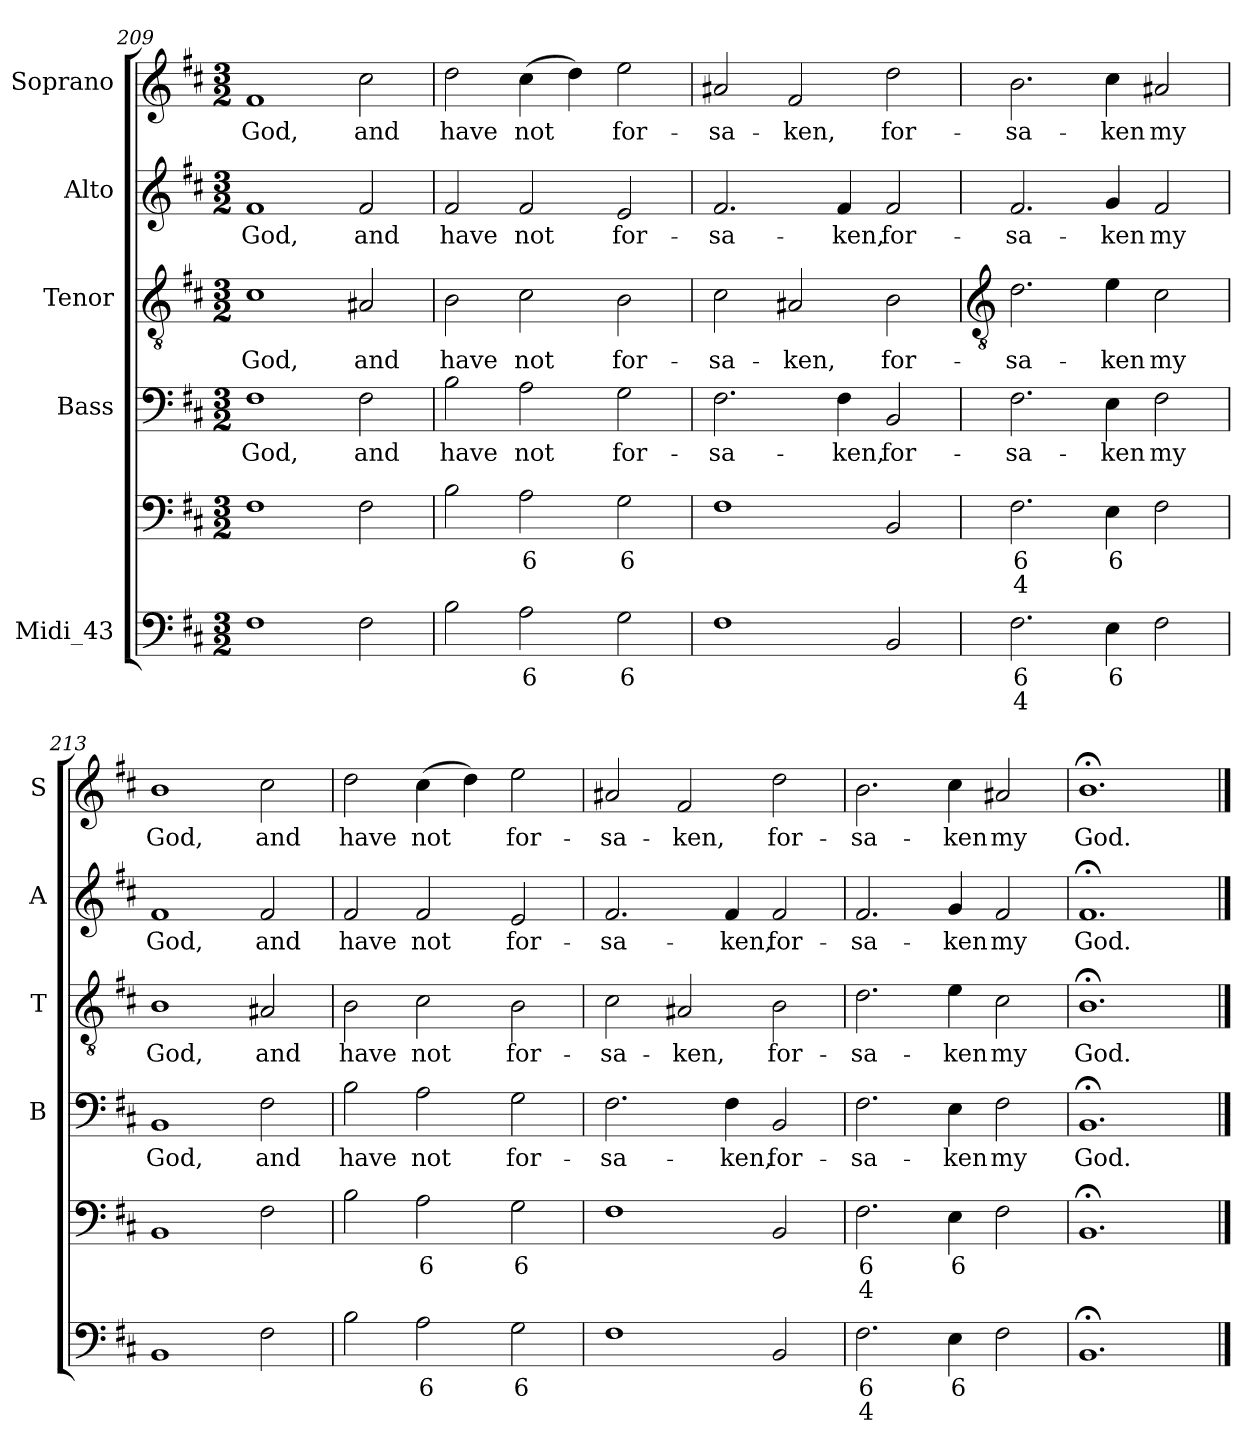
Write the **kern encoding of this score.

**kern	**text	**text	**kern	**text	**text	**kern	**text	**kern	**text	**kern	**text	**kern	**text
*part5	*part5	*part5	*part5	*part5	*part5	*part4	*part4	*part3	*part3	*part2	*part2	*part1	*part1
*staff6	*staff6	*staff6	*staff5	*staff5	*staff5	*staff4	*staff4	*staff3	*staff3	*staff2	*staff2	*staff1	*staff1
*I"Midi_43	*	*	*	*	*	*I"Bass	*	*I"Tenor	*	*I"Alto	*	*I"Soprano	*
*	*	*	*	*	*	*I'B	*	*I'T	*	*I'A	*	*I'S	*
*clefF4	*	*	*clefF4	*	*	*clefF4	*	*clefGv2	*	*clefG2	*	*clefG2	*
*k[f#c#]	*	*	*k[f#c#]	*	*	*k[f#c#]	*	*k[f#c#]	*	*k[f#c#]	*	*k[f#c#]	*
*D:	*	*	*D:	*	*	*D:	*	*D:	*	*D:	*	*D:	*
*M3/2	*	*	*M3/2	*	*	*M3/2	*	*M3/2	*	*M3/2	*	*M3/2	*
=209	=209	=209	=209	=209	=209	=209	=209	=209	=209	=209	=209	=209	=209
!	!	!	!	!	!	!	!LO:LY:b	!	!LO:LY:b	!	!LO:LY:b	!	!LO:LY:b
1F#	.	.	1F#	.	.	1F#	God,	1c#	God,	1f#	God,	1f#	God,
!	!	!	!	!	!	!	!LO:LY:b	!	!LO:LY:b	!	!LO:LY:b	!	!LO:LY:b
2F#	.	.	2F#	.	.	2F#	and	2A#X	and	2f#	and	2cc#	and
=210	=210	=210	=210	=210	=210	=210	=210	=210	=210	=210	=210	=210	=210
!	!	!	!	!	!	!	!LO:LY:b	!	!LO:LY:b	!	!LO:LY:b	!	!LO:LY:b
2B	.	.	2B	.	.	2B	have	2B	have	2f#	have	2dd	have
!	!LO:LY:b	!	!	!LO:LY:b	!	!	!LO:LY:b	!	!LO:LY:b	!	!LO:LY:b	!	!LO:LY:b
2A	6	.	2A	6	.	2A	not	2c#	not	2f#	not	(>4cc#	not
.	.	.	.	.	.	.	.	.	.	.	.	4dd)	.
!	!LO:LY:b	!	!	!LO:LY:b	!	!	!LO:LY:b	!	!LO:LY:b	!	!LO:LY:b	!	!LO:LY:b
2G	6	.	2G	6	.	2G	for-	2B	for-	2e	for-	2ee	for-
=211	=211	=211	=211	=211	=211	=211	=211	=211	=211	=211	=211	=211	=211
!	!	!	!	!	!	!	!LO:LY:b	!	!LO:LY:b	!	!LO:LY:b	!	!LO:LY:b
1F#	.	.	1F#	.	.	2.F#	-sa-	2c#	-sa-	2.f#	-sa-	2a#X	-sa-
!	!	!	!	!	!	!	!	!	!LO:LY:b	!	!	!	!LO:LY:b
.	.	.	.	.	.	.	.	2A#X	-ken,	.	.	2f#	-ken,
!	!	!	!	!	!	!	!LO:LY:b	!	!	!	!LO:LY:b	!	!
.	.	.	.	.	.	4F#	-ken,	.	.	4f#	-ken,	.	.
!	!	!	!	!	!	!	!LO:LY:b	!	!LO:LY:b	!	!LO:LY:b	!	!LO:LY:b
2BB	.	.	2BB	.	.	2BB	for-	2B	for-	2f#	for-	2dd	for-
!!LO:LB:g=z
=212	=212	=212	=212	=212	=212	=212	=212	=212	=212	=212	=212	=212	=212
*	*	*	*	*	*	*	*	*clefGv2	*	*	*	*	*
!	!LO:LY:b	!LO:LY:b	!	!LO:LY:b	!LO:LY:b	!	!LO:LY:b	!	!LO:LY:b	!	!LO:LY:b	!	!LO:LY:b
2.F#	6	4	2.F#	6	4	2.F#	-sa-	2.d	-sa-	2.f#	-sa-	2.b	-sa-
!	!LO:LY:b	!	!	!LO:LY:b	!	!	!LO:LY:b	!	!LO:LY:b	!	!LO:LY:b	!	!LO:LY:b
4E	6	.	4E	6	.	4E	-ken	4e	-ken	4g	-ken	4cc#	-ken
!	!	!	!	!	!	!	!LO:LY:b	!	!LO:LY:b	!	!LO:LY:b	!	!LO:LY:b
2F#	.	.	2F#	.	.	2F#	my	2c#	my	2f#	my	2a#X	my
=213	=213	=213	=213	=213	=213	=213	=213	=213	=213	=213	=213	=213	=213
!	!	!	!	!	!	!	!LO:LY:b	!	!LO:LY:b	!	!LO:LY:b	!	!LO:LY:b
1BB	.	.	1BB	.	.	1BB	God,	1B	God,	1f#	God,	1b	God,
!	!	!	!	!	!	!	!LO:LY:b	!	!LO:LY:b	!	!LO:LY:b	!	!LO:LY:b
2F#	.	.	2F#	.	.	2F#	and	2A#X	and	2f#	and	2cc#	and
=214	=214	=214	=214	=214	=214	=214	=214	=214	=214	=214	=214	=214	=214
!	!	!	!	!	!	!	!LO:LY:b	!	!LO:LY:b	!	!LO:LY:b	!	!LO:LY:b
2B	.	.	2B	.	.	2B	have	2B	have	2f#	have	2dd	have
!	!LO:LY:b	!	!	!LO:LY:b	!	!	!LO:LY:b	!	!LO:LY:b	!	!LO:LY:b	!	!LO:LY:b
2A	6	.	2A	6	.	2A	not	2c#	not	2f#	not	(>4cc#	not
.	.	.	.	.	.	.	.	.	.	.	.	4dd)	.
!	!LO:LY:b	!	!	!LO:LY:b	!	!	!LO:LY:b	!	!LO:LY:b	!	!LO:LY:b	!	!LO:LY:b
2G	6	.	2G	6	.	2G	for-	2B	for-	2e	for-	2ee	for-
=215	=215	=215	=215	=215	=215	=215	=215	=215	=215	=215	=215	=215	=215
!	!	!	!	!	!	!	!LO:LY:b	!	!LO:LY:b	!	!LO:LY:b	!	!LO:LY:b
1F#	.	.	1F#	.	.	2.F#	-sa-	2c#	-sa-	2.f#	-sa-	2a#X	-sa-
!	!	!	!	!	!	!	!	!	!LO:LY:b	!	!	!	!LO:LY:b
.	.	.	.	.	.	.	.	2A#X	-ken,	.	.	2f#	-ken,
!	!	!	!	!	!	!	!LO:LY:b	!	!	!	!LO:LY:b	!	!
.	.	.	.	.	.	4F#	-ken,	.	.	4f#	-ken,	.	.
!	!	!	!	!	!	!	!LO:LY:b	!	!LO:LY:b	!	!LO:LY:b	!	!LO:LY:b
2BB	.	.	2BB	.	.	2BB	for-	2B	for-	2f#	for-	2dd	for-
=216	=216	=216	=216	=216	=216	=216	=216	=216	=216	=216	=216	=216	=216
!	!LO:LY:b	!LO:LY:b	!	!LO:LY:b	!LO:LY:b	!	!LO:LY:b	!	!LO:LY:b	!	!LO:LY:b	!	!LO:LY:b
2.F#	6	4	2.F#	6	4	2.F#	-sa-	2.d	-sa-	2.f#	-sa-	2.b	-sa-
!	!LO:LY:b	!	!	!LO:LY:b	!	!	!LO:LY:b	!	!LO:LY:b	!	!LO:LY:b	!	!LO:LY:b
4E	6	.	4E	6	.	4E	-ken	4e	-ken	4g	-ken	4cc#	-ken
!	!	!	!	!	!	!	!LO:LY:b	!	!LO:LY:b	!	!LO:LY:b	!	!LO:LY:b
2F#	.	.	2F#	.	.	2F#	my	2c#	my	2f#	my	2a#X	my
=217	=217	=217	=217	=217	=217	=217	=217	=217	=217	=217	=217	=217	=217
!	!	!	!	!	!	!	!LO:LY:b	!	!LO:LY:b	!	!LO:LY:b	!	!LO:LY:b
1.BB;<	.	.	1.BB;<	.	.	1.BB;<	God.	1.B;<	God.	1.f#;<	God.	1.b;<	God.
==	==	==	==	==	==	==	==	==	==	==	==	==	==
*-	*-	*-	*-	*-	*-	*-	*-	*-	*-	*-	*-	*-	*-
